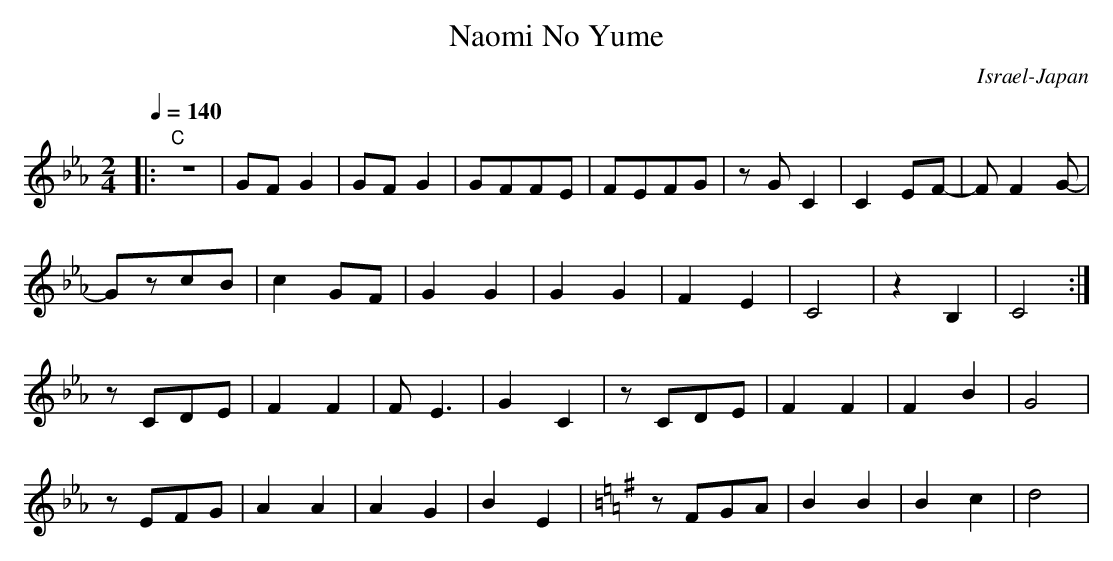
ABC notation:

X:1
T: Naomi No Yume
O: Israel-Japan
M: 2/4
L: 1/8
Q: 1/4=140
K:Cm
|:"C" z4|GFG2|GFG2|GFFE|FEFG|zGC2|C2EF-|FF2G-|
  GzcB  |c2GF|G2G2|G2G2|F2E2|C4  |z2B,2|C4   :|
  zCDE  |F2F2|FE3 |G2C2|zCDE|F2F2|F2B2 |G4   |
  zEFG  |A2A2|A2G2|B2E2|\
K:G
  zFGA  |B2B2|B2c2|d4  |
